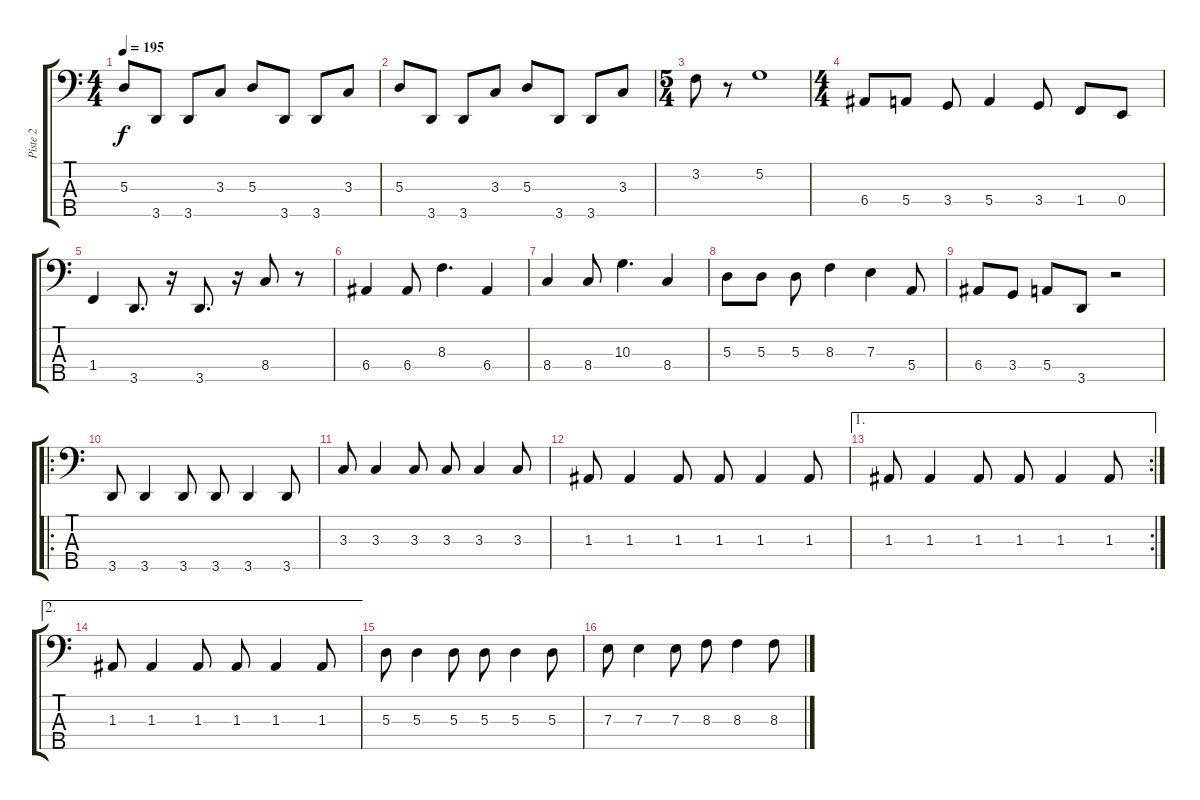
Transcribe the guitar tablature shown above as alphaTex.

\track ("Piste 2" "Piste 2") {instrument electricbassfinger}
\staff {score tabs}
\tuning (G2 D2 A1 E1 B0) {hide}
\ts (4 4)
\tempo 195
\clef f4
\ks c
5.3.8{dy f} 3.5.8 3.5.8 3.3.8 5.3.8 3.5.8 3.5.8 3.3.8 |
5.3.8 3.5.8 3.5.8 3.3.8 5.3.8 3.5.8 3.5.8 3.3.8 |
\ts (5 4)
3.2.8 r.8 5.2.1 |
\ts (4 4)
6.4.8 5.4.8 3.4.8 5.4.4 3.4.8 1.4.8 0.4.8 |
1.4.4 3.5.8{d} r.16 3.5.8{d} r.16 8.4.8 r.8 |
6.4.4 6.4.8 8.3.4{d} 6.4.4 |
8.4.4 8.4.8 10.3.4{d} 8.4.4 |
5.3.8 5.3.8 5.3.8 8.3.4 7.3.4 5.4.8 |
6.4.8 3.4.8 5.4.8 3.5.8 r.2 |
\ro
3.5.8 3.5.4 3.5.8 3.5.8 3.5.4 3.5.8 |
3.3.8 3.3.4 3.3.8 3.3.8 3.3.4 3.3.8 |
1.3.8 1.3.4 1.3.8 1.3.8 1.3.4 1.3.8 |
\ae 1
\rc 2
1.3.8 1.3.4 1.3.8 1.3.8 1.3.4 1.3.8 |
\ae 2
1.3.8 1.3.4 1.3.8 1.3.8 1.3.4 1.3.8 |
5.3.8 5.3.4 5.3.8 5.3.8 5.3.4 5.3.8 |
7.3.8 7.3.4 7.3.8 8.3.8 8.3.4 8.3.8
